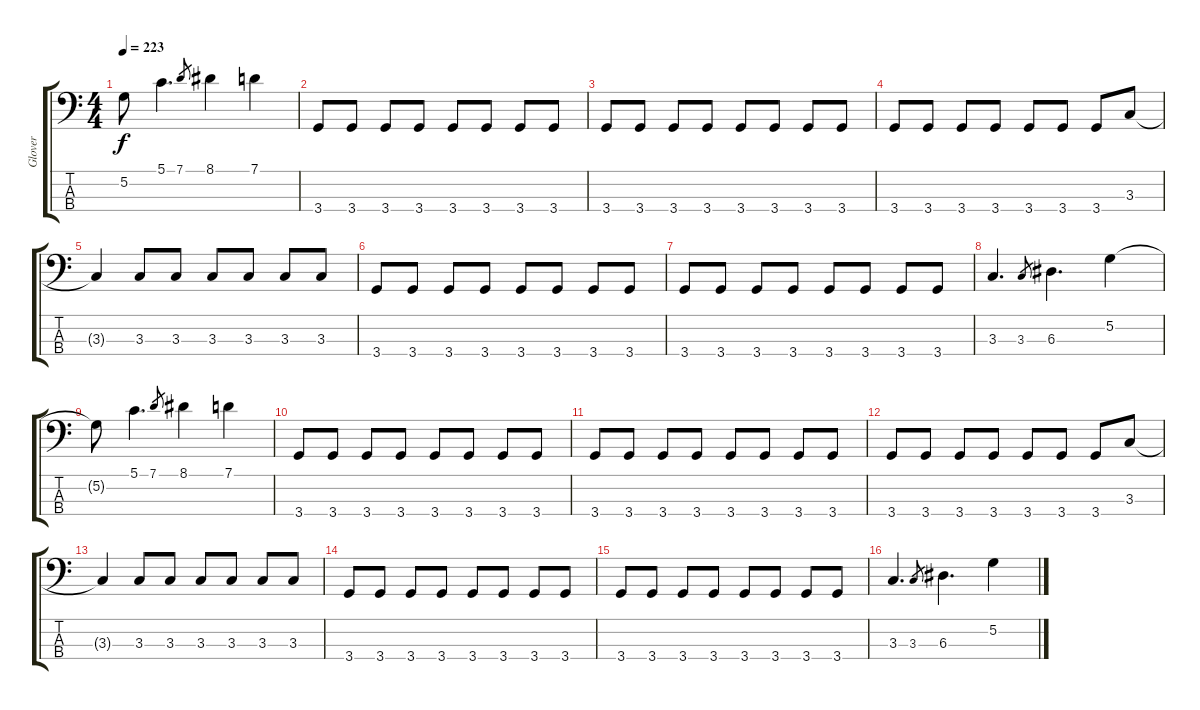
\track ("Glover" "Glover") {instrument electricbasspick}
\staff {score tabs}
\tuning (G2 D2 A1 E1) {hide}
\ts (4 4)
\tempo 223
\clef f4
\ks c
5.2{t}.8{dy f} 5.1.4{d} 7.1.8{gr} 8.1.4 7.1.4 |
3.4.8 3.4.8 3.4.8 3.4.8 3.4.8 3.4.8 3.4.8 3.4.8 |
3.4.8 3.4.8 3.4.8 3.4.8 3.4.8 3.4.8 3.4.8 3.4.8 |
3.4.8 3.4.8 3.4.8 3.4.8 3.4.8 3.4.8 3.4.8 3.3.8 |
3.3{t}.4 3.3.8 3.3.8 3.3.8 3.3.8 3.3.8 3.3.8 |
3.4.8 3.4.8 3.4.8 3.4.8 3.4.8 3.4.8 3.4.8 3.4.8 |
3.4.8 3.4.8 3.4.8 3.4.8 3.4.8 3.4.8 3.4.8 3.4.8 |
3.3.4{d} 3.3.8{gr} 6.3.4{d} 5.2.4 |
5.2{t}.8 5.1.4{d} 7.1.8{gr} 8.1.4 7.1.4 |
3.4.8 3.4.8 3.4.8 3.4.8 3.4.8 3.4.8 3.4.8 3.4.8 |
3.4.8 3.4.8 3.4.8 3.4.8 3.4.8 3.4.8 3.4.8 3.4.8 |
3.4.8 3.4.8 3.4.8 3.4.8 3.4.8 3.4.8 3.4.8 3.3.8 |
3.3{t}.4 3.3.8 3.3.8 3.3.8 3.3.8 3.3.8 3.3.8 |
3.4.8 3.4.8 3.4.8 3.4.8 3.4.8 3.4.8 3.4.8 3.4.8 |
3.4.8 3.4.8 3.4.8 3.4.8 3.4.8 3.4.8 3.4.8 3.4.8 |
3.3.4{d} 3.3.8{gr} 6.3.4{d} 5.2.4
